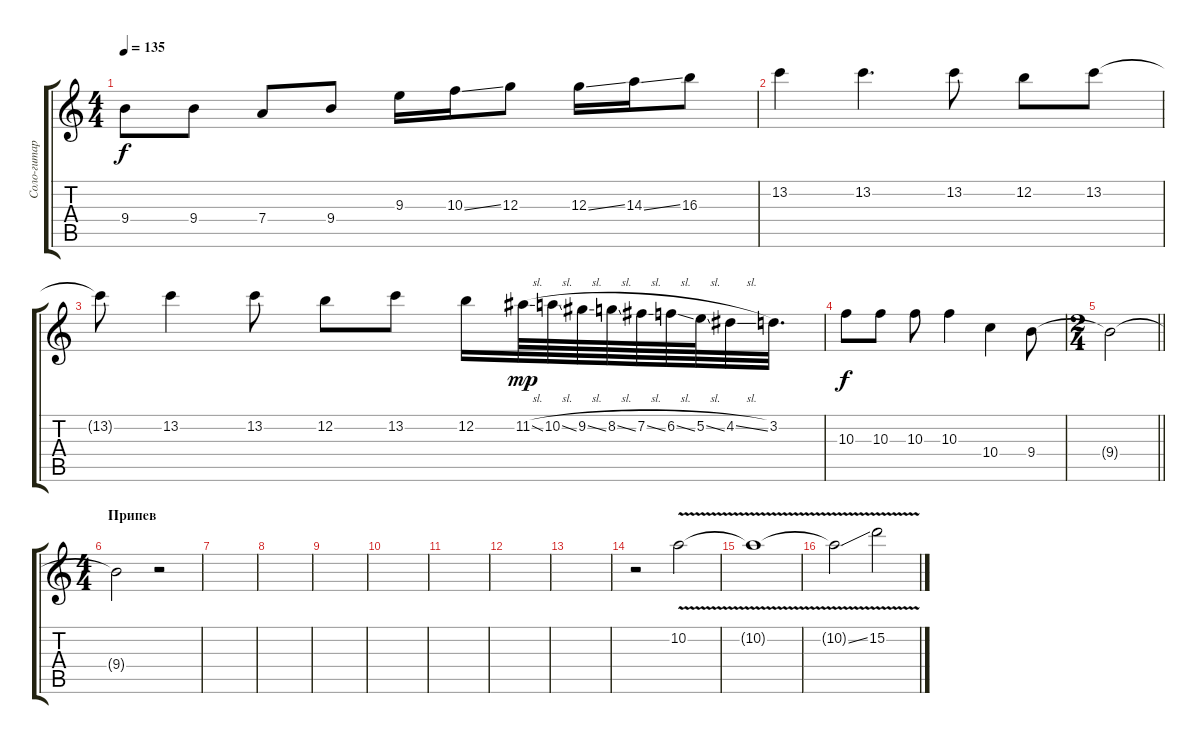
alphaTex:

\track ("Соло-гитара" "Соло-гитар") {instrument distortionguitar}
\staff {score tabs}
\tuning (E4 B3 G3 D3 A2 E2) {hide}
\ts (4 4)
\tempo 135
\clef g2
\ks c
9.4{t}.8{dy f} 9.4.8 7.4.8 9.4.8 9.3.16 10.3{ss}.16 12.3.8 12.3{ss}.16 14.3{ss}.16 16.3.8 |
13.2.4 13.2.4{d} 13.2.8 12.2.8 13.2.8 |
13.2{t}.8 13.2.4 13.2.8 12.2.8 13.2.8 12.2.16 11.2{sl}.64{dy mp} 10.2{sl}.64 9.2{sl}.64 8.2{sl}.64 7.2{sl}.64 6.2{sl}.64 5.2{sl}.64 4.2{sl}.32 3.2.32{d} |
10.3.8{dy f} 10.3.8 10.3.8 10.3.4 10.4.4 9.4.8 |
\ts (2 4)
\barLineRight lightlight
9.4{t}.2 |
\ts (4 4)
\section ("" "Припев")
9.4{t}.2{volume 0} r.2 |
|
|
|
|
|
|
|
r.2{volume 12} 10.2{v}.2 |
10.2{t}.1 |
10.2{v ss t}.2 15.2{v}.2
